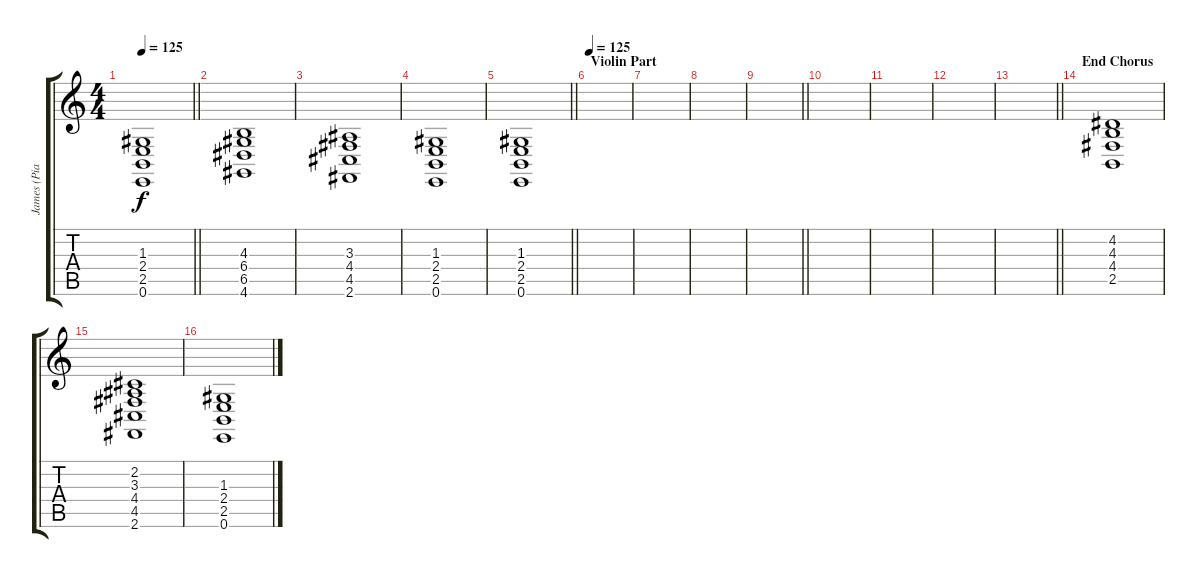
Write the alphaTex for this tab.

\track ("James (Piano) Chords" "James (Pia") {instrument acousticgrandpiano}
\staff {score tabs}
\tuning (E4 B3 G3 D3 A2 E2) {hide}
\ts (4 4)
\tempo 125
\clef g2
\barLineRight lightlight
\ks c
(1.3 2.4 2.5 0.6).1{dy f} |
(4.3 6.4 6.5 4.6).1 |
(3.3 4.4 4.5 2.6).1 |
(1.3 2.4 2.5 0.6).1 |
\barLineRight lightlight
(1.3 2.4 2.5 0.6).1 |
\section ("" "Violin Part")
\tempo 125
|
|
|
\barLineRight lightlight
|
|
|
|
\barLineRight lightlight
|
\section ("" "End Chorus")
(4.2 4.3 4.4 2.5).1 |
(2.2 3.3 4.4 4.5 2.6).1 |
(1.3 2.4 2.5 0.6).1
